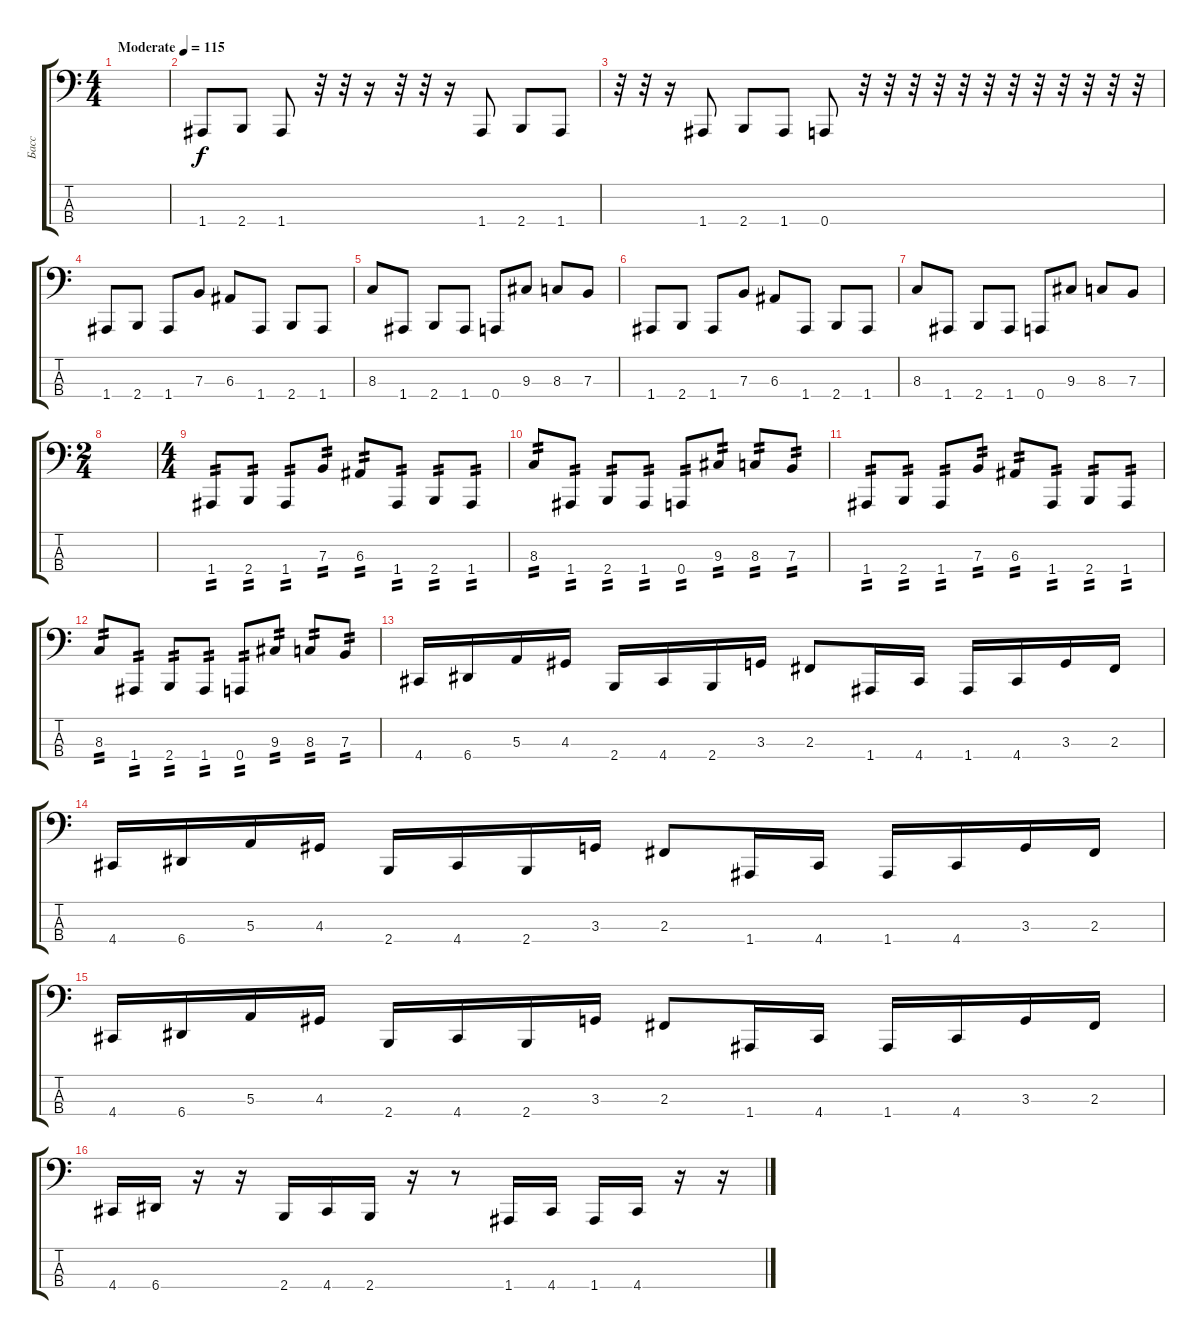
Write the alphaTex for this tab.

\track ("Басс" "Басс") {instrument electricbassfinger}
\staff {score tabs}
\tuning (D2 A1 E1 A0) {hide}
\ts (4 4)
\tempo (115 "Moderate")
\clef f4
\ks c
|
1.4.8 2.4.8 1.4.8 r.32 r.32 r.16 r.32 r.32 r.16 1.4.8 2.4.8 1.4.8 |
r.32 r.32 r.16 1.4.8 2.4.8 1.4.8 0.4.8 r.32 r.32 r.32 r.32 r.32 r.32 r.32 r.32 r.32 r.32 r.32 r.32 |
1.4.8 2.4.8 1.4.8 7.3.8 6.3.8 1.4.8 2.4.8 1.4.8 |
8.3.8 1.4.8 2.4.8 1.4.8 0.4.8 9.3.8 8.3.8 7.3.8 |
1.4.8 2.4.8 1.4.8 7.3.8 6.3.8 1.4.8 2.4.8 1.4.8 |
8.3.8 1.4.8 2.4.8 1.4.8 0.4.8 9.3.8 8.3.8 7.3.8 |
\ts (2 4)
|
\ts (4 4)
1.4.8{tp 2} 2.4.8{tp 2} 1.4.8{tp 2} 7.3.8{tp 2} 6.3.8{tp 2} 1.4.8{tp 2} 2.4.8{tp 2} 1.4.8{tp 2} |
8.3.8{tp 2} 1.4.8{tp 2} 2.4.8{tp 2} 1.4.8{tp 2} 0.4.8{tp 2} 9.3.8{tp 2} 8.3.8{tp 2} 7.3.8{tp 2} |
1.4.8{tp 2} 2.4.8{tp 2} 1.4.8{tp 2} 7.3.8{tp 2} 6.3.8{tp 2} 1.4.8{tp 2} 2.4.8{tp 2} 1.4.8{tp 2} |
8.3.8{tp 2} 1.4.8{tp 2} 2.4.8{tp 2} 1.4.8{tp 2} 0.4.8{tp 2} 9.3.8{tp 2} 8.3.8{tp 2} 7.3.8{tp 2} |
4.4.16 6.4.16 5.3.16 4.3.16 2.4.16 4.4.16 2.4.16 3.3.16 2.3.8 1.4.16 4.4.16 1.4.16 4.4.16 3.3.16 2.3.16 |
4.4.16 6.4.16 5.3.16 4.3.16 2.4.16 4.4.16 2.4.16 3.3.16 2.3.8 1.4.16 4.4.16 1.4.16 4.4.16 3.3.16 2.3.16 |
4.4.16 6.4.16 5.3.16 4.3.16 2.4.16 4.4.16 2.4.16 3.3.16 2.3.8 1.4.16 4.4.16 1.4.16 4.4.16 3.3.16 2.3.16 |
4.4.16 6.4.16 r.16 r.16 2.4.16 4.4.16 2.4.16 r.16 r.8 1.4.16 4.4.16 1.4.16 4.4.16 r.16 r.16
